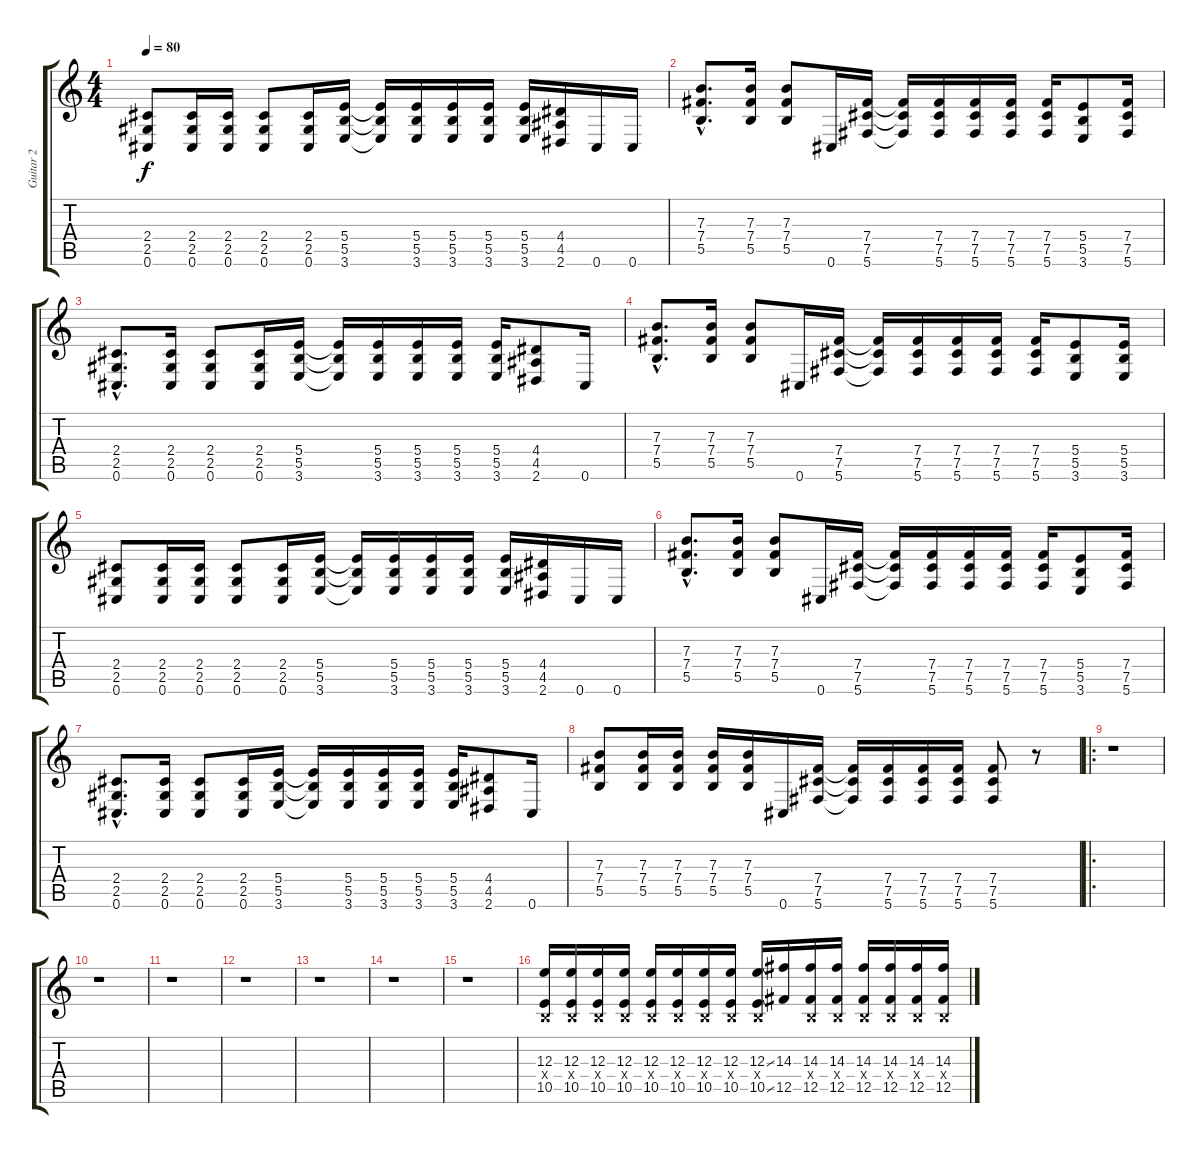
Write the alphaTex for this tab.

\track ("Guitar 2" "Guitar 2") {instrument overdrivenguitar}
\staff {score tabs}
\tuning (Db4 Ab3 E3 B2 Gb2 Db2) {hide}
\ts (4 4)
\tempo 80
\clef g2
\ks c
(2.4 2.5 0.6).8{dy f instrument overdrivenguitar} (2.4 2.5 0.6).16 (2.4 2.5 0.6).16 (2.4 2.5 0.6).8 (2.4 2.5 0.6).16 (5.4 5.5 3.6).16 (5.4{t} 5.5{t} 3.6{t}).16 (5.4 5.5 3.6).16 (5.4 5.5 3.6).16 (5.4 5.5 3.6).16 (5.4 5.5 3.6).16 (4.4 4.5 2.6).16 0.6.16 0.6.16 |
(7.3{hac} 7.4{hac} 5.5{hac}).8{d} (7.3 7.4 5.5).16 (7.3 7.4 5.5).8 0.6.16 (7.4 7.5 5.6).16 (7.4{t} 7.5{t} 5.6{t}).16 (7.4 7.5 5.6).16 (7.4 7.5 5.6).16 (7.4 7.5 5.6).16 (7.4 7.5 5.6).16 (5.4 5.5 3.6).8 (7.4 7.5 5.6).16 |
(2.4{hac} 2.5{hac} 0.6{hac}).8{d} (2.4 2.5 0.6).16 (2.4 2.5 0.6).8 (2.4 2.5 0.6).16 (5.4 5.5 3.6).16 (5.4{t} 5.5{t} 3.6{t}).16 (5.4 5.5 3.6).16 (5.4 5.5 3.6).16 (5.4 5.5 3.6).16 (5.4 5.5 3.6).16 (4.4 4.5 2.6).8 0.6.16 |
(7.3{hac} 7.4{hac} 5.5{hac}).8{d} (7.3 7.4 5.5).16 (7.3 7.4 5.5).8 0.6.16 (7.4 7.5 5.6).16 (7.4{t} 7.5{t} 5.6{t}).16 (7.4 7.5 5.6).16 (7.4 7.5 5.6).16 (7.4 7.5 5.6).16 (7.4 7.5 5.6).16 (5.4 5.5 3.6).8 (5.4 5.5 3.6).16 |
(2.4 2.5 0.6).8 (2.4 2.5 0.6).16 (2.4 2.5 0.6).16 (2.4 2.5 0.6).8 (2.4 2.5 0.6).16 (5.4 5.5 3.6).16 (5.4{t} 5.5{t} 3.6{t}).16 (5.4 5.5 3.6).16 (5.4 5.5 3.6).16 (5.4 5.5 3.6).16 (5.4 5.5 3.6).16 (4.4 4.5 2.6).16 0.6.16 0.6.16 |
(7.3{hac} 7.4{hac} 5.5{hac}).8{d} (7.3 7.4 5.5).16 (7.3 7.4 5.5).8 0.6.16 (7.4 7.5 5.6).16 (7.4{t} 7.5{t} 5.6{t}).16 (7.4 7.5 5.6).16 (7.4 7.5 5.6).16 (7.4 7.5 5.6).16 (7.4 7.5 5.6).16 (5.4 5.5 3.6).8 (7.4 7.5 5.6).16 |
(2.4{hac} 2.5{hac} 0.6{hac}).8{d} (2.4 2.5 0.6).16 (2.4 2.5 0.6).8 (2.4 2.5 0.6).16 (5.4 5.5 3.6).16 (5.4{t} 5.5{t} 3.6{t}).16 (5.4 5.5 3.6).16 (5.4 5.5 3.6).16 (5.4 5.5 3.6).16 (5.4 5.5 3.6).16 (4.4 4.5 2.6).8 0.6.16 |
(7.3 7.4 5.5).8 (7.3 7.4 5.5).16 (7.3 7.4 5.5).16 (7.3 7.4 5.5).16 (7.3 7.4 5.5).16 0.6.16 (7.4 7.5 5.6).16 (7.4{t} 7.5{t} 5.6{t}).16 (7.4 7.5 5.6).16 (7.4 7.5 5.6).16 (7.4 7.5 5.6).16 (7.4 7.5 5.6).8 r.8 |
\ro
r.1 |
r.1 |
r.1 |
r.1 |
r.1 |
r.1 |
r.1 |
(12.3 0.4{x} 10.5).16 (12.3 0.4{x} 10.5).16 (12.3 0.4{x} 10.5).16 (12.3 0.4{x} 10.5).16 (12.3 0.4{x} 10.5).16 (12.3 0.4{x} 10.5).16 (12.3 0.4{x} 10.5).16 (12.3 0.4{x} 10.5).16 (12.3{ss} 0.4{x} 10.5{ss}).16 (14.3 12.5).16 (14.3 0.4{x} 12.5).16 (14.3 0.4{x} 12.5).16 (14.3 0.4{x} 12.5).16 (14.3 0.4{x} 12.5).16 (14.3 0.4{x} 12.5).16 (14.3 0.4{x} 12.5).16
